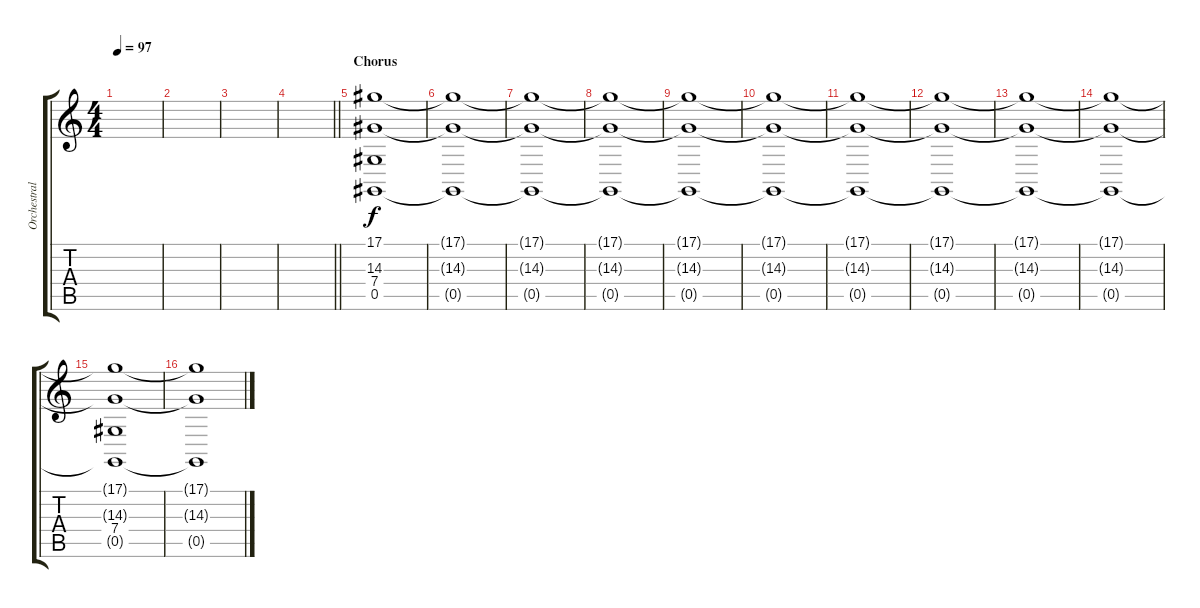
\track ("Orchestral Note" "Orchestral") {instrument stringensemble1}
\staff {score tabs}
\tuning (Eb4 Bb3 Gb3 Db3 Ab2 Eb2) {hide}
\ts (4 4)
\tempo 97
\clef g2
\ks c
|
|
|
\barLineRight lightlight
|
\section ("" "Chorus")
(17.1 14.3 7.4 0.5).1 |
(17.1{t} 14.3{t} 0.5{t}).1 |
(17.1{t} 14.3{t} 0.5{t}).1 |
(17.1{t} 14.3{t} 0.5{t}).1 |
(17.1{t} 14.3{t} 0.5{t}).1 |
(17.1{t} 14.3{t} 0.5{t}).1 |
(17.1{t} 14.3{t} 0.5{t}).1 |
(17.1{t} 14.3{t} 0.5{t}).1 |
(17.1{t} 14.3{t} 0.5{t}).1 |
(17.1{t} 14.3{t} 0.5{t}).1 |
(17.1{t} 14.3{t} 7.4 0.5{t}).1 |
(17.1{t} 14.3{t} 0.5{t}).1
